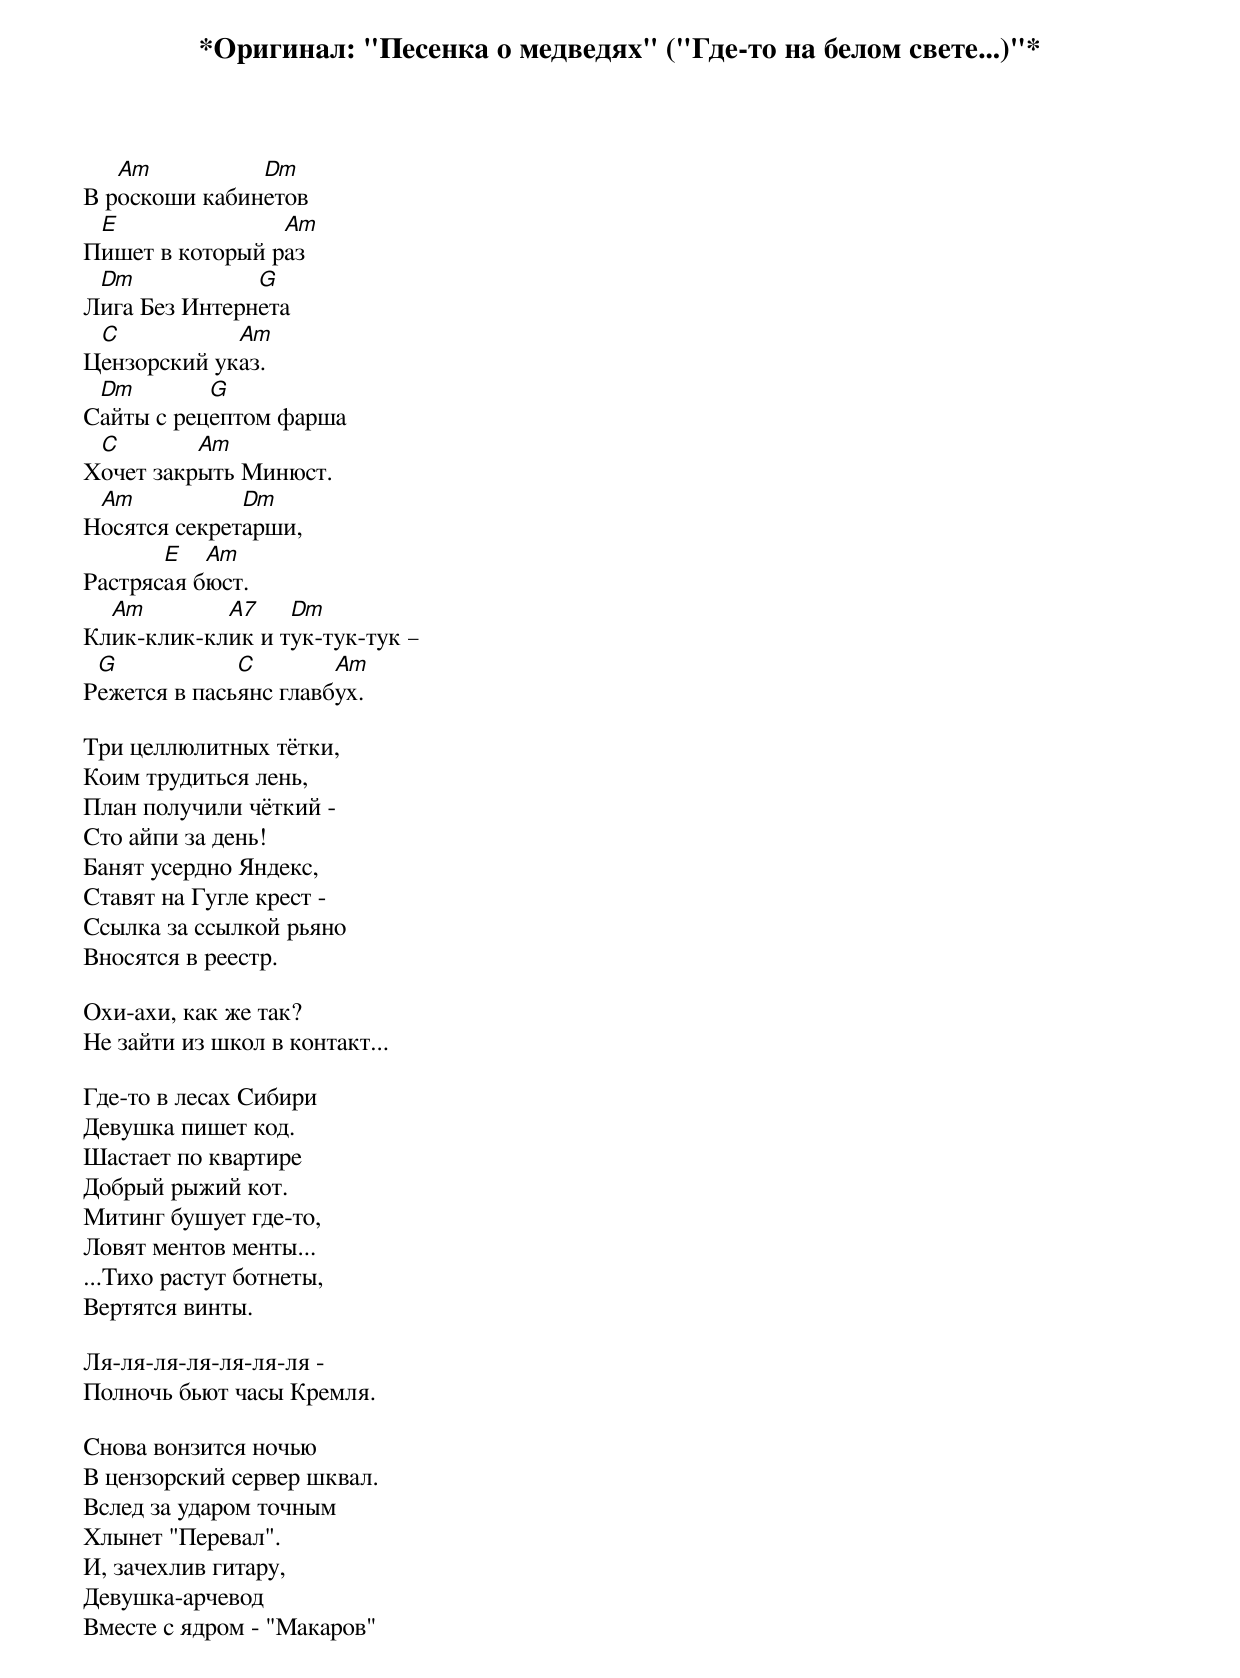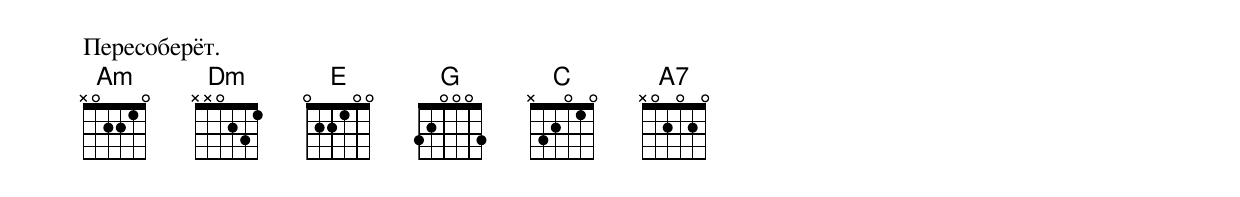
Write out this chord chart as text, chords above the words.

*Оригинал: "Песенка о медведях" ("Где-то на белом свете...)"*

   Am          Dm
В роскоши кабинетов
 E               Am
Пишет в который раз
 Dm            G
Лига Без Интернета
 C           Am
Цензорский указ.
 Dm        G
Сайты с рецептом фарша
 C        Am
Хочет закрыть Минюст.
 Am           Dm
Носятся секретарши,
       E   Am
Растрясая бюст.
  Am        A7    Dm
Клик-клик-клик и тук-тук-тук –
 G            C        Am
Режется в пасьянс главбух.

Три целлюлитных тётки,
Коим трудиться лень,
План получили чёткий -
Сто айпи за день!
Банят усердно Яндекс,
Ставят на Гугле крест -
Ссылка за ссылкой рьяно
Вносятся в реестр.

Охи-ахи, как же так?
Не зайти из школ в контакт...

Где-то в лесах Сибири
Девушка пишет код.
Шастает по квартире
Добрый рыжий кот.
Митинг бушует где-то,
Ловят ментов менты...
...Тихо растут ботнеты,
Вертятся винты.

Ля-ля-ля-ля-ля-ля-ля -
Полночь бьют часы Кремля.

Снова вонзится ночью
В цензорский сервер шквал.
Вслед за ударом точным
Хлынет "Перевал".
И, зачехлив гитару,
Девушка-арчевод
Вместе с ядром - "Макаров"
Пересоберёт.
